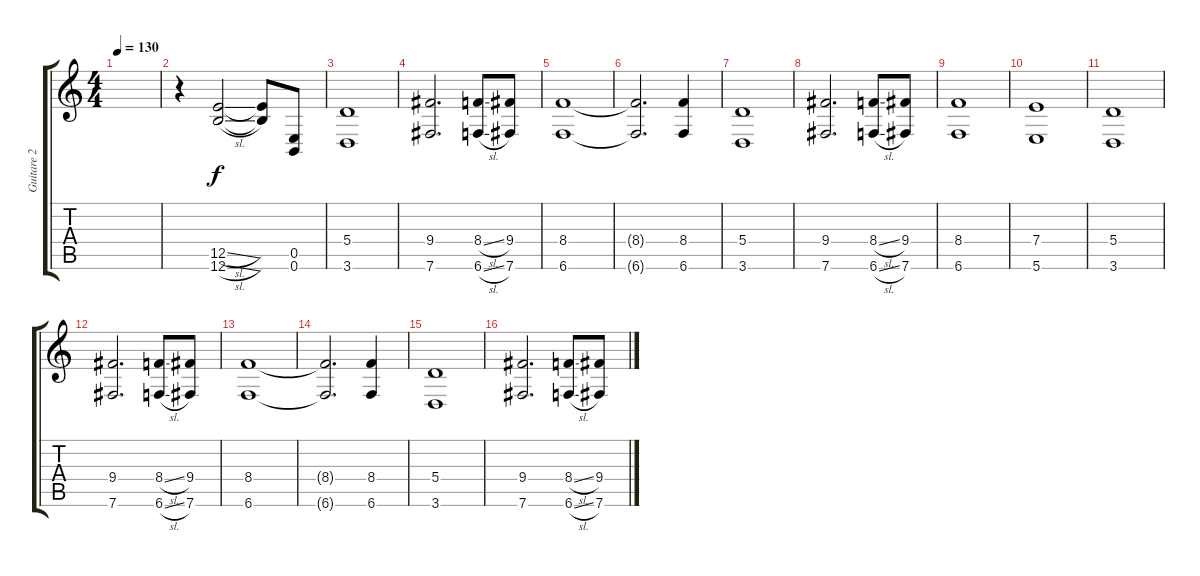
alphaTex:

\track ("Guitare 2" "Guitare 2") {instrument distortionguitar}
\staff {score tabs}
\tuning (B3 Gb3 D3 A2 E2 B1) {hide}
\ts (4 4)
\tempo 130
\clef g2
\ks c
|
r.4 (12.5{sl} 12.6{sl}).2 (12.5{t} 12.6{t}).8 (0.5 0.6).8 |
(5.4 3.6).1 |
(9.4 7.6).2{d} (8.4{sl} 6.6{sl}).8 (9.4 7.6).8 |
(8.4 6.6).1 |
(8.4{t} 6.6{t}).2{d} (8.4 6.6).4 |
(5.4 3.6).1 |
(9.4 7.6).2{d} (8.4{sl} 6.6{sl}).8 (9.4 7.6).8 |
(8.4 6.6).1 |
(7.4 5.6).1 |
(5.4 3.6).1 |
(9.4 7.6).2{d} (8.4{sl} 6.6{sl}).8 (9.4 7.6).8 |
(8.4 6.6).1 |
(8.4{t} 6.6{t}).2{d} (8.4 6.6).4 |
(5.4 3.6).1 |
(9.4 7.6).2{d} (8.4{sl} 6.6{sl}).8 (9.4 7.6).8
